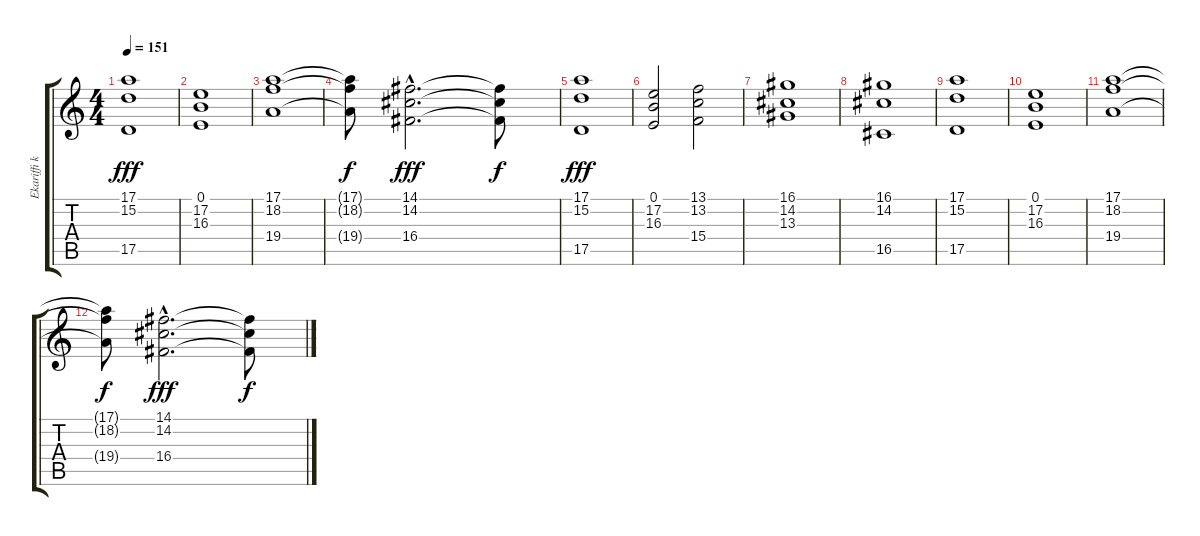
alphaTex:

\track ("Ekariffi kuoro" "Ekariffi k") {instrument choiraahs}
\staff {score tabs}
\tuning (E4 B3 G3 D3 A2 E2) {hide}
\ts (4 4)
\tempo 151
\clef g2
\ks c
(17.1 15.2 17.5).1{dy fff} |
(0.1 17.2 16.3).1 |
(17.1 18.2 19.4).1 |
(17.1{t} 18.2{t} 19.4{t}).8{dy f} (14.1{hac} 14.2{hac} 16.4{hac}).2{d dy fff} (14.1{t} 14.2{t} 16.4{t}).8{dy f} |
(17.1 15.2 17.5).1{dy fff} |
(0.1 17.2 16.3).2 (13.1 13.2 15.4).2 |
(16.1 14.2 13.3).1 |
(16.1 14.2 16.5).1 |
(17.1 15.2 17.5).1 |
(0.1 17.2 16.3).1 |
(17.1 18.2 19.4).1 |
(17.1{t} 18.2{t} 19.4{t}).8{dy f} (14.1{hac} 14.2{hac} 16.4{hac}).2{d dy fff} (14.1{t} 14.2{t} 16.4{t}).8{dy f}
